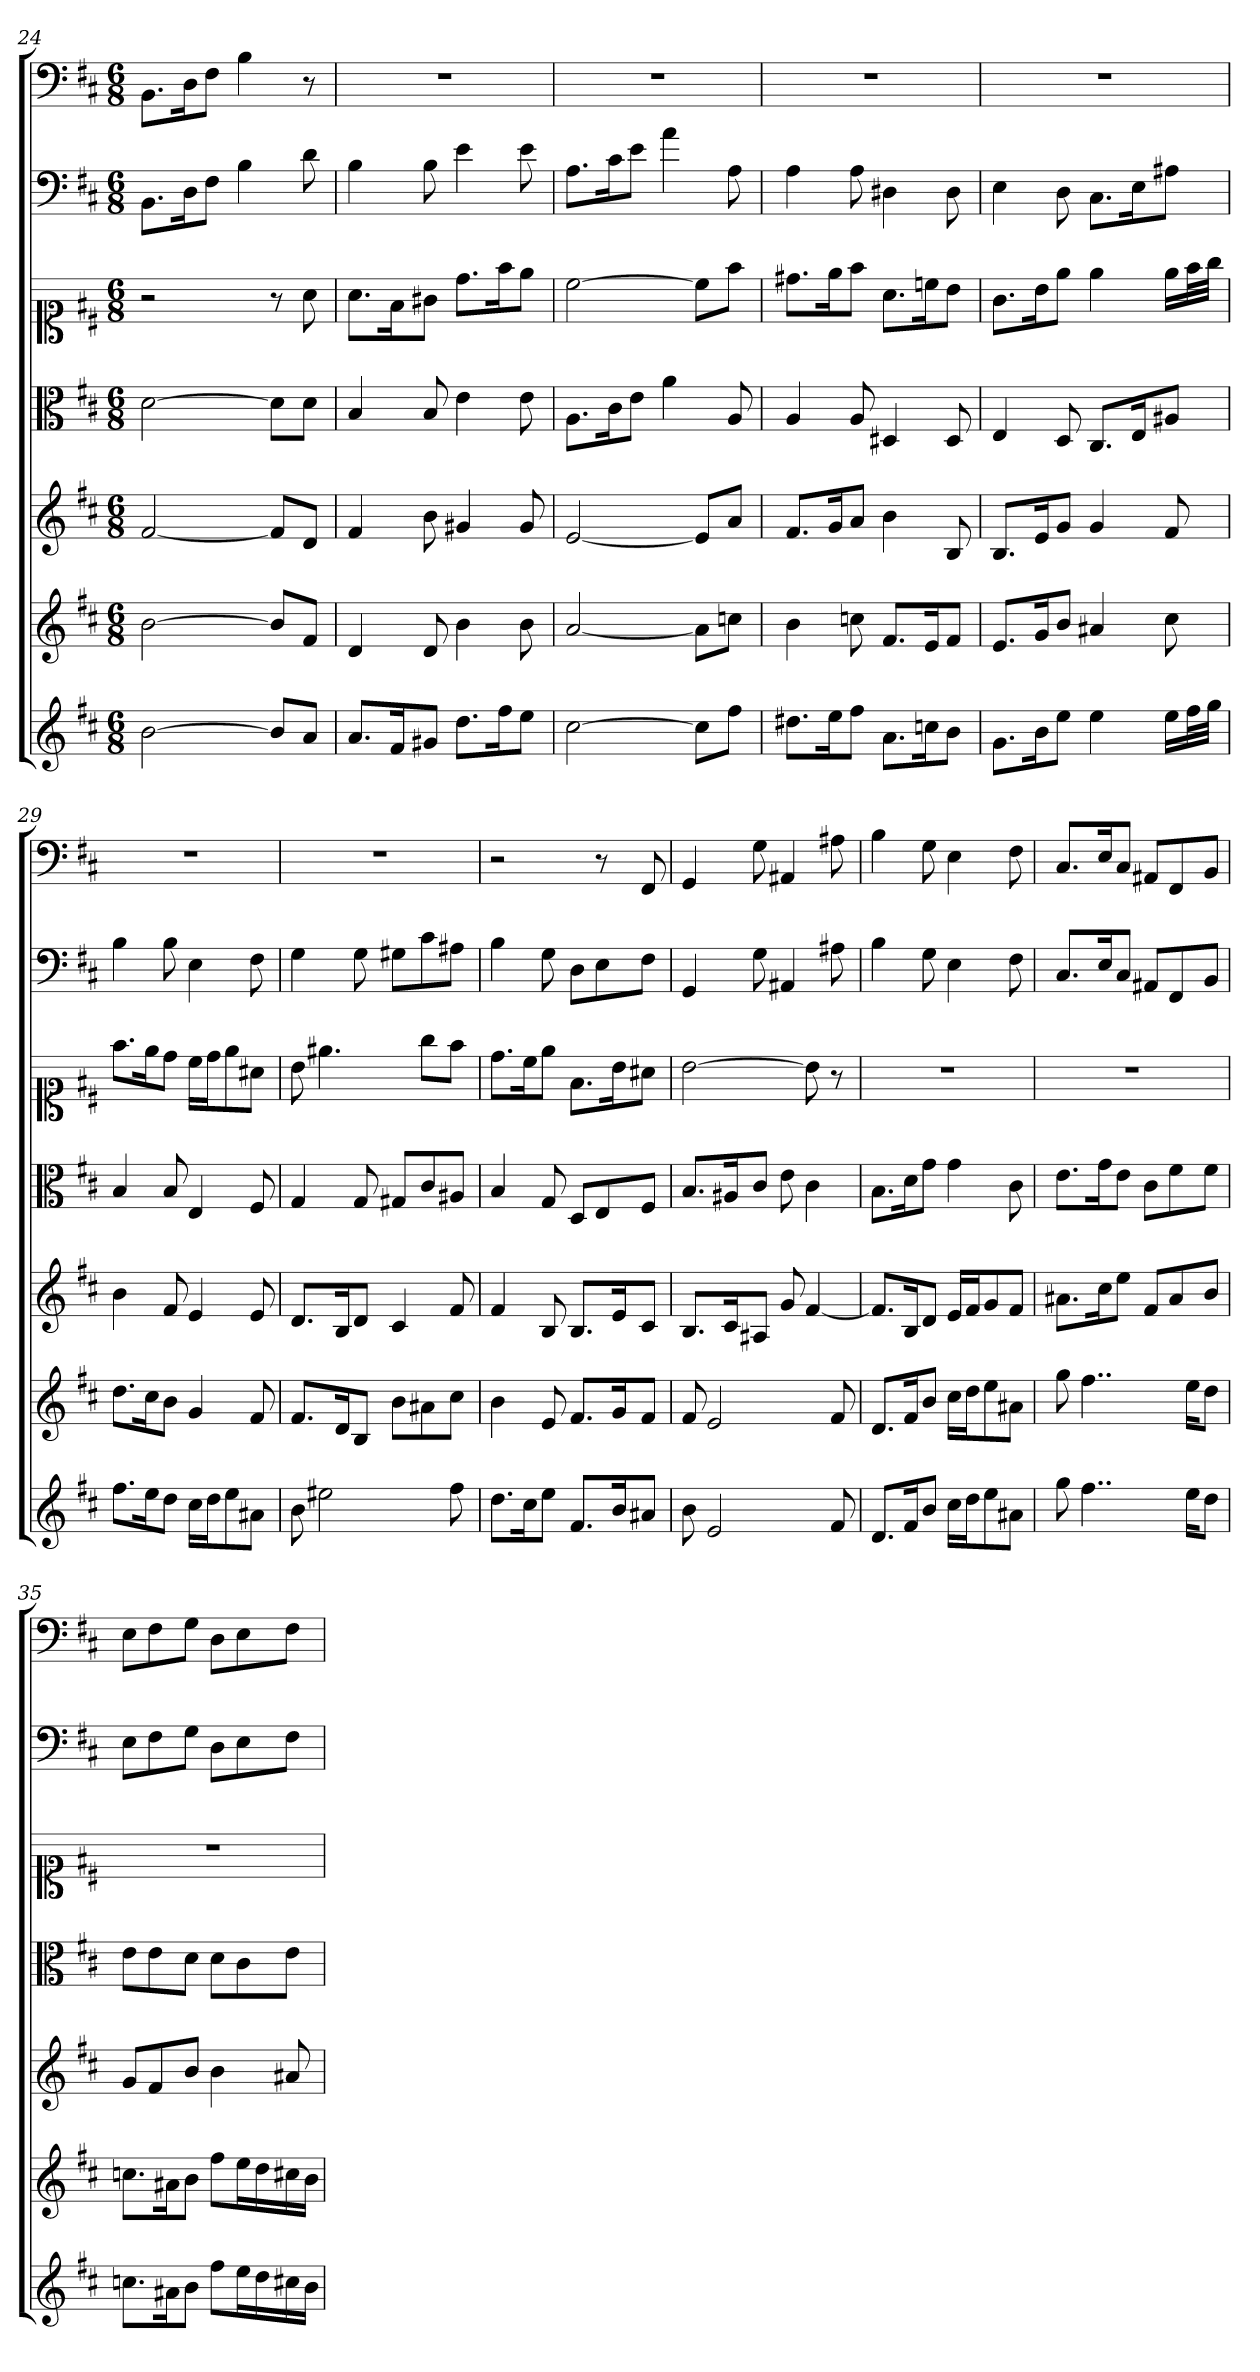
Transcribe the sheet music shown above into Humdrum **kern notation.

**kern	**kern	**kern	**kern	**kern	**kern	**kern
*part7	*part6	*part5	*part4	*part3	*part2	*part1
*staff7	*staff6	*staff5	*staff4	*staff3	*staff2	*staff1
*	*	*	*clefC3	*clefC1	*clefF4	*clefF4
*k[f#c#]	*k[f#c#]	*k[f#c#]	*k[f#c#]	*k[f#c#]	*k[f#c#]	*k[f#c#]
*b:	*b:	*b:	*b:	*b:	*b:	*b:
*M6/8	*M6/8	*M6/8	*M6/8	*M6/8	*M6/8	*M6/8
=24	=24	=24	=24	=24	=24	=24
[2b	[2b	[2f#	[2d	2r	8.BB\L	8.BB\L
.	.	.	.	.	16D\K	16D\K
.	.	.	.	.	8F#\J	8F#\J
.	.	.	.	.	4B	4B
8bL]	8bL]	8f#L]	8d\L]	8r	.	.
8aJ	8f#J	8dJ	8d\J	8a	8d	8r
=25	=25	=25	=25	=25	=25	=25
8.aL	4d	4f#	4B	8.a\L	4B	2.r
16f#K	.	.	.	16f#\K	.	.
8g#XJ	8d	8b	8B	8g#X\J	8B	.
8.ddL	4b	4g#X	4e	8.dd\L	4e	.
16ff#K	.	.	.	16ff#\K	.	.
8eeJ	8b	8g#	8e	8ee\J	8e	.
=26	=26	=26	=26	=26	=26	=26
[2cc#	[2a	[2e	8.A\L	[2cc#	8.A\L	2.r
.	.	.	16c#\K	.	16c#\K	.
.	.	.	8e\J	.	8e\J	.
.	.	.	4a	.	4a	.
8cc#L]	8aL]	8eL]	.	8cc#\L]	.	.
8ff#J	8ccnJ	8aJ	8A	8ff#\J	8A	.
=27	=27	=27	=27	=27	=27	=27
8.dd#XL	4b	8.f#L	4A	8.dd#X\L	4A	2.r
16eeK	.	16gK	.	16ee\K	.	.
8ff#J	8ccn	8aJ	8A	8ff#\J	8A	.
8.aL	8.f#L	4b	4D#X	8.a\L	4D#X	.
16ccnK	16eK	.	.	16ccn\K	.	.
8bJ	8f#J	8B	8D#	8b\J	8D#	.
=28	=28	=28	=28	=28	=28	=28
8.gL	8.eL	8.BL	4E	8.g\L	4E	2.r
16bK	16gK	16eK	.	16b\K	.	.
8eeJ	8bJ	8gJ	8D	8ee\J	8D	.
4ee	4a#X	4g	8.C#/L	4ee	8.C#\L	.
.	.	.	16E/K	.	16E\K	.
16eeLL	8cc#	8f#	8A#X/J	16ee\LL	8A#X\J	.
32ff#L	.	.	.	32ff#\L	.	.
32ggJJJ	.	.	.	32gg\JJJ	.	.
=29	=29	=29	=29	=29	=29	=29
8.ff#L	8.ddL	4b	4B	8.ff#\L	4B	2.r
16eeK	16cc#K	.	.	16ee\K	.	.
8ddJ	8bJ	8f#	8B	8dd\J	8B	.
16cc#LL	4g	4e	4E	16cc#\LL	4E	.
16ddJ	.	.	.	16dd\J	.	.
8ee	.	.	.	8ee\	.	.
8a#XJ	8f#	8e	8F#	8a#X\J	8F#	.
=30	=30	=30	=30	=30	=30	=30
8b	8.f#L	8.dL	4G	8b	4G	2.r
2ee#X	.	.	.	4.ee#X	.	.
.	16dK	16BK	.	.	.	.
.	8BJ	8dJ	8G	.	8G	.
.	8bL	4c#	8G#X/L	.	8G#X\L	.
.	8a#X	.	8c#/	8gg\L	8c#\	.
8ff#	8cc#J	8f#	8A#X/J	8ff#\J	8A#X\J	.
=31	=31	=31	=31	=31	=31	=31
8.ddL	4b	4f#	4B	8.dd\L	4B	2r
16cc#K	.	.	.	16cc#\K	.	.
8eeJ	8e	8B	8G	8ee\J	8G	.
8.f#L	8.f#L	8.BL	8D/L	8.f#\L	8D\L	.
.	.	.	8E/	.	8E\	8r
16bK	16gK	16eK	.	16b\K	.	.
8a#XJ	8f#J	8c#J	8F#/J	8a#X\J	8F#\J	8FF#
=32	=32	=32	=32	=32	=32	=32
8b	8f#	8.BL	8.B/L	[2b	4GG	4GG
2e	2e	.	.	.	.	.
.	.	16c#K	16A#X/K	.	.	.
.	.	8A#XJ	8c#/J	.	8G	8G
.	.	8g	8e	.	4AA#X	4AA#X
.	.	[4f#	4c#	8b]	.	.
8f#	8f#	.	.	8r	8A#X	8A#X
=33	=33	=33	=33	=33	=33	=33
8.dL	8.dL	8.f#L]	8.B\L	2.r	4B	4B
16f#K	16f#K	16BK	16d\K	.	.	.
8bJ	8bJ	8dJ	8g\J	.	8G	8G
16cc#LL	16cc#LL	16eLL	4g	.	4E	4E
16ddJ	16ddJ	16f#J	.	.	.	.
8ee	8ee	8g	.	.	.	.
8a#XJ	8a#XJ	8f#J	8c#	.	8F#	8F#
=34	=34	=34	=34	=34	=34	=34
8gg	8gg	8.a#XL	8.e\L	2.r	8.C#/L	8.C#/L
4..ff#	4..ff#	.	.	.	.	.
.	.	16cc#K	16g\K	.	16E/K	16E/K
.	.	8eeJ	8e\J	.	8C#/J	8C#/J
.	.	8f#L	8c#\L	.	8AA#X/L	8AA#X/L
.	.	8a#	8f#\	.	8FF#/	8FF#/
16eeKL	16eeKL	.	.	.	.	.
8ddJ	8ddJ	8bJ	8f#\J	.	8BB/J	8BB/J
=35	=35	=35	=35	=35	=35	=35
8.ccnL	8.ccnL	8gL	8e\L	2.r	8E\L	8E\L
.	.	8f#	8e\	.	8F#\	8F#\
16a#XK	16a#XK	.	.	.	.	.
8bJ	8bJ	8bJ	8d\J	.	8G\J	8G\J
8ff#L	8ff#L	4b	8d\L	.	8D\L	8D\L
16eeL	16eeL	.	8c#\	.	8E\	8E\
16dd	16dd	.	.	.	.	.
16cc#X	16cc#X	8a#X	8e\J	.	8F#\J	8F#\J
16bJJ	16bJJ	.	.	.	.	.
=	=	=	=	=	=	=
*-	*-	*-	*-	*-	*-	*-
